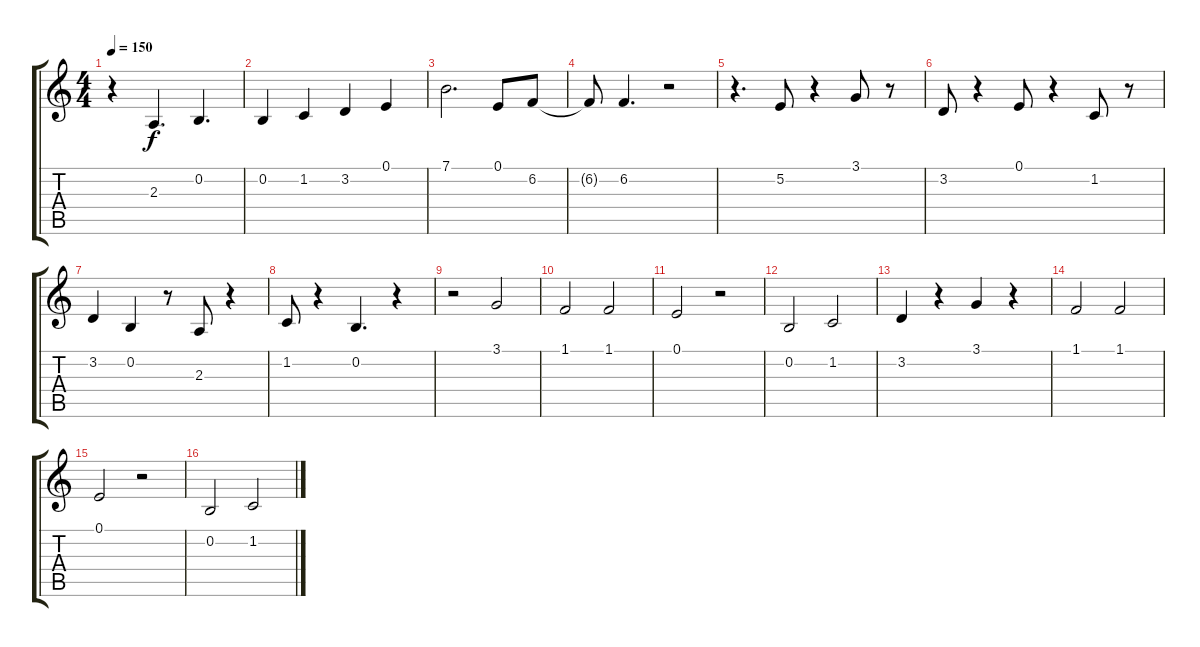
\track "" {instrument lead6voice}
\staff {score tabs}
\tuning (E4 B3 G3 D3 A2 E2) {hide}
\ts (4 4)
\tempo 150
\clef g2
\ks c
r.4{dy f} 2.3.4{d} 0.2.4{d} |
0.2.4 1.2.4 3.2.4 0.1.4 |
7.1.2{d} 0.1.8 6.2.8 |
6.2{t}.8 6.2.4{d} r.2 |
r.4{d} 5.2.8 r.4 3.1.8 r.8 |
3.2.8 r.4 0.1.8 r.4 1.2.8 r.8 |
3.2.4 0.2.4 r.8 2.3.8 r.4 |
1.2.8 r.4 0.2.4{d} r.4 |
r.2 3.1.2 |
1.1.2 1.1.2 |
0.1.2 r.2 |
0.2.2 1.2.2 |
3.2.4 r.4 3.1.4 r.4 |
1.1.2 1.1.2 |
0.1.2 r.2 |
0.2.2 1.2.2
